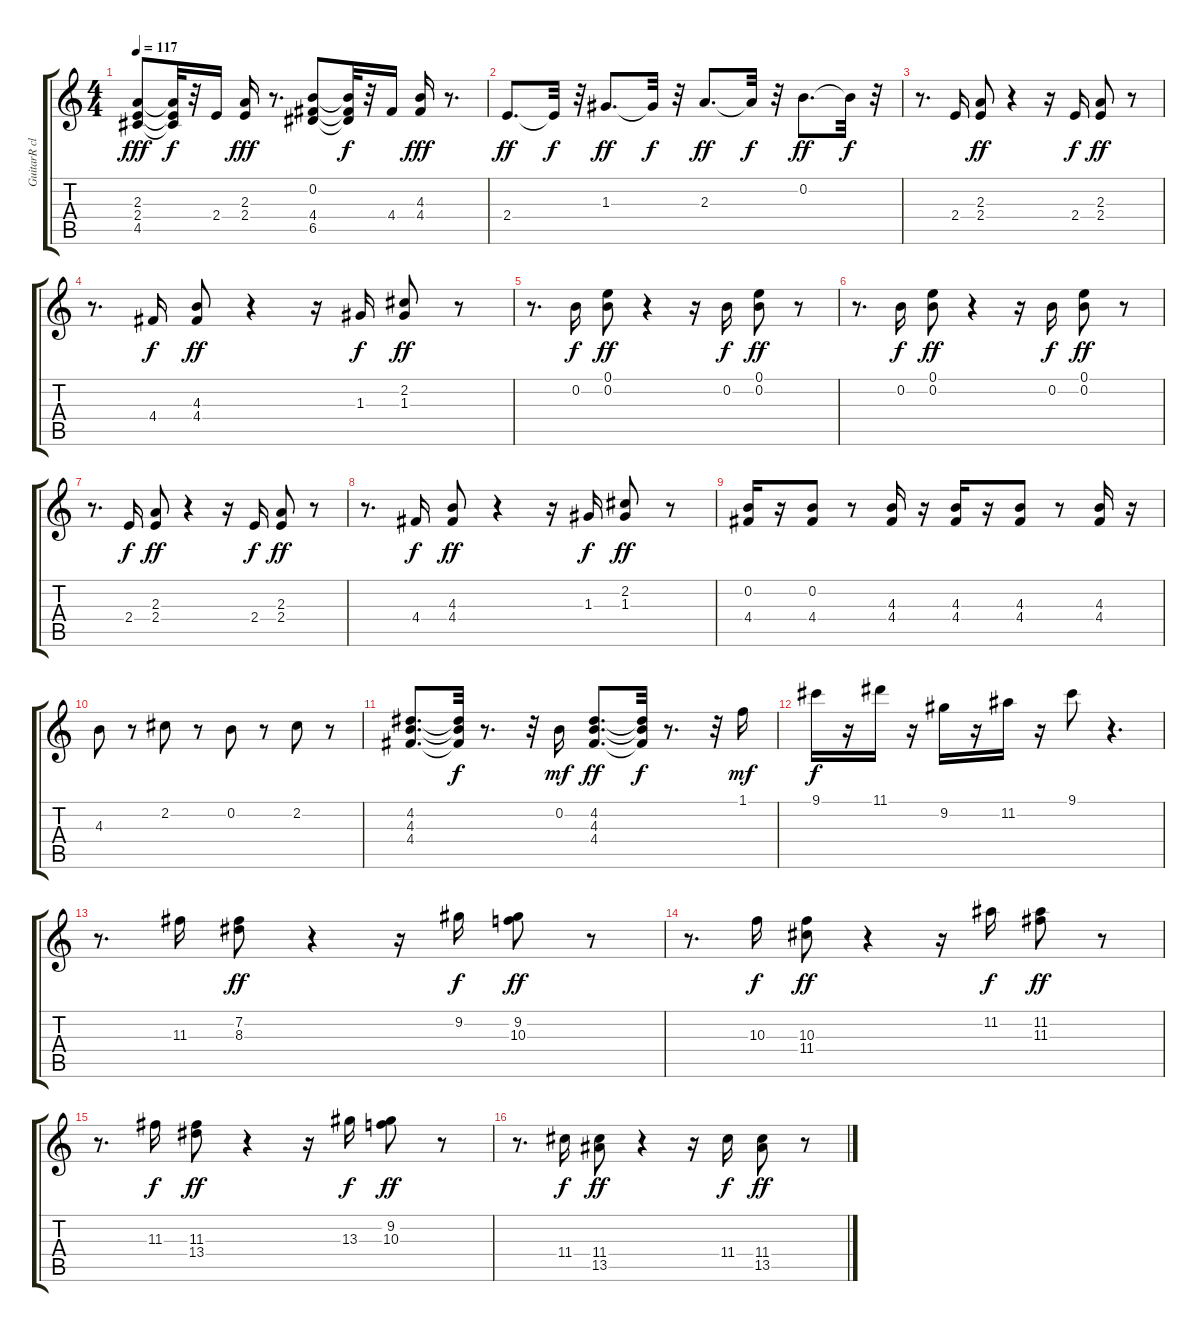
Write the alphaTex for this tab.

\track ("GuitarR clean " "GuitarR cl") {instrument electricguitarclean}
\staff {score tabs}
\tuning (E4 B3 G3 D3 A2 E2) {hide}
\ts (4 4)
\tempo 117
\clef g2
\ks c
(2.3 2.4 4.5).8{dy fff} (2.3{t} 2.4{t} 4.5{t}).32{dy f} r.32 2.4.16 (2.3 2.4).16{dy fff} r.8{d} (0.2 4.4 6.5).8 (0.2{t} 4.4{t} 6.5{t}).32{dy f} r.32 4.4.16 (4.3 4.4).16{dy fff} r.8{d} |
2.4.8{d dy ff} 2.4{t}.32{dy f} r.32 1.3.8{d dy ff} 1.3{t}.32{dy f} r.32 2.3.8{d dy ff} 2.3{t}.32{dy f} r.32 0.2.8{d dy ff} 0.2{t}.32{dy f} r.32 |
r.8{d} 2.4.16 (2.3 2.4).8{dy ff} r.4 r.16 2.4.16{dy f} (2.3 2.4).8{dy ff} r.8 |
r.8{d} 4.4.16{dy f} (4.3 4.4).8{dy ff} r.4 r.16 1.3.16{dy f} (2.2 1.3).8{dy ff} r.8 |
r.8{d} 0.2.16{dy f} (0.1 0.2).8{dy ff} r.4 r.16 0.2.16{dy f} (0.1 0.2).8{dy ff} r.8 |
r.8{d} 0.2.16{dy f} (0.1 0.2).8{dy ff} r.4 r.16 0.2.16{dy f} (0.1 0.2).8{dy ff} r.8 |
r.8{d} 2.4.16{dy f} (2.3 2.4).8{dy ff} r.4 r.16 2.4.16{dy f} (2.3 2.4).8{dy ff} r.8 |
r.8{d} 4.4.16{dy f} (4.3 4.4).8{dy ff} r.4 r.16 1.3.16{dy f} (2.2 1.3).8{dy ff} r.8 |
(0.2 4.4).16 r.16 (0.2 4.4).8 r.8 (4.3 4.4).16 r.16 (4.3 4.4).16 r.16 (4.3 4.4).8 r.8 (4.3 4.4).16 r.16 |
4.3.8 r.8 2.2.8 r.8 0.2.8 r.8 2.2.8 r.8 |
(4.2 4.3 4.4).8{d} (4.2{t} 4.3{t} 4.4{t}).32{dy f} r.8{d} r.32 0.2.16{dy mf} (4.2 4.3 4.4).8{d dy ff} (4.2{t} 4.3{t} 4.4{t}).32{dy f} r.8{d} r.32 1.1.16{dy mf} |
9.1.16{dy f} r.16 11.1.16 r.16 9.2.16 r.16 11.2.16 r.16 9.1.8 r.4{d} |
r.8{d} 11.3.16 (7.2 8.3).8{dy ff} r.4 r.16 9.2.16{dy f} (9.2 10.3).8{dy ff} r.8 |
r.8{d} 10.3.16{dy f} (10.3 11.4).8{dy ff} r.4 r.16 11.2.16{dy f} (11.2 11.3).8{dy ff} r.8 |
r.8{d} 11.3.16{dy f} (11.3 13.4).8{dy ff} r.4 r.16 13.3.16{dy f} (9.2 10.3).8{dy ff} r.8 |
r.8{d} 11.4.16{dy f} (11.4 13.5).8{dy ff} r.4 r.16 11.4.16{dy f} (11.4 13.5).8{dy ff} r.8
